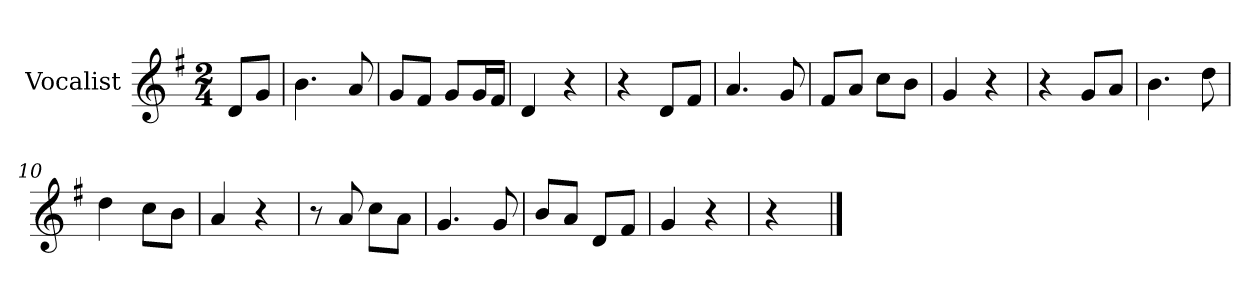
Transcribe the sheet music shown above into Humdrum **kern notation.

**kern
*part1
*staff1
*I"Vocalist
*k[f#]
*G:
*M2/4
=
8dL
8gJ
=1
4.b
8a
=2
8gL
8f#J
8gL
16gL
16f#JJ
=3
4d
4r
=4
4r
8dL
8f#J
=5
4.a
8g
=6
8f#L
8aJ
8ccL
8bJ
=7
4g
4r
=8
4r
8gL
8aJ
=9
4.b
8dd
=10
4dd
8ccL
8bJ
=11
4a
4r
=12
8r
8a
8ccL
8aJ
=13
4.g
8g
=14
8bL
8aJ
8dL
8f#J
=15
4g
4r
=16
4r
==
*-
